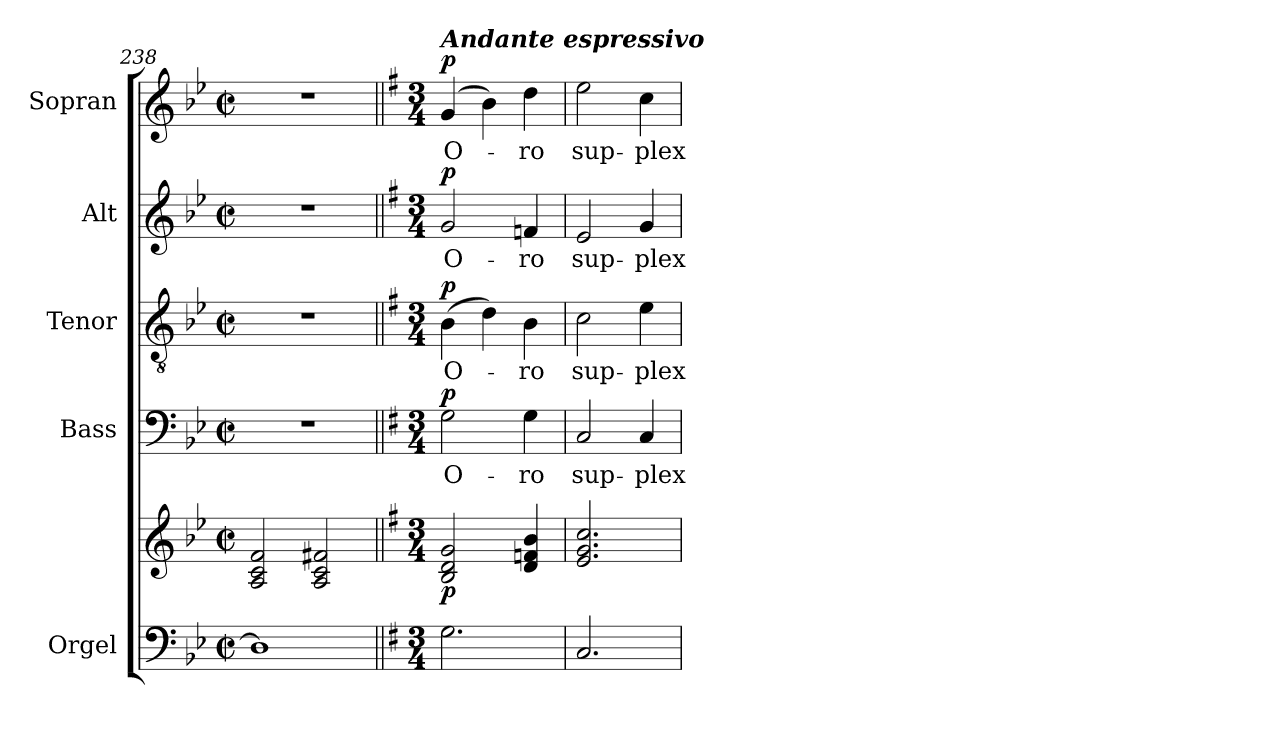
**kern	**kern	**dynam	**kern	**text	**dynam	**kern	**text	**dynam	**kern	**text	**dynam	**kern	**text	**dynam
*part5	*part5	*part5	*part4	*part4	*part4	*part3	*part3	*part3	*part2	*part2	*part2	*part1	*part1	*part1
*staff6	*staff5	*staff5/6	*staff4	*staff4	*staff4	*staff3	*staff3	*staff3	*staff2	*staff2	*staff2	*staff1	*staff1	*staff1
*I"Orgel	*	*	*I"Bass	*	*	*I"Tenor	*	*	*I"Alt	*	*	*I"Sopran	*	*
*I'Org.	*	*	*I'B.	*	*	*I'T.	*	*	*I'A.	*	*	*I'S.	*	*
*clefF4	*clefG2	*	*clefF4	*	*	*clefGv2	*	*	*clefG2	*	*	*clefG2	*	*
*k[b-e-]	*k[b-e-]	*	*k[b-e-]	*	*	*k[b-e-]	*	*	*k[b-e-]	*	*	*k[b-e-]	*	*
*B-:	*B-:	*	*B-:	*	*	*B-:	*	*	*B-:	*	*	*B-:	*	*
*M2/2	*M2/2	*	*M2/2	*	*	*M2/2	*	*	*M2/2	*	*	*M2/2	*	*
*met(c|)	*met(c|)	*	*met(c|)	*	*	*met(c|)	*	*	*met(c|)	*	*	*met(c|)	*	*
=238	=238	=238	=238	=238	=238	=238	=238	=238	=238	=238	=238	=238	=238	=238
1D]	2A/ 2c/ 2f/	.	1r	.	.	1r	.	.	1r	.	.	1r	.	.
.	2A/ 2c/ 2f#X/	.	.	.	.	.	.	.	.	.	.	.	.	.
=239||	=239||	=239||	=239||	=239||	=239||	=239||	=239||	=239||	=239||	=239||	=239||	=239||	=239||	=239||
*k[f#]	*k[f#]	*	*k[f#]	*	*	*k[f#]	*	*	*k[f#]	*	*	*k[f#]	*	*
*G:	*G:	*	*G:	*	*	*G:	*	*	*G:	*	*	*G:	*	*
*M3/4	*M3/4	*	*M3/4	*	*	*M3/4	*	*	*M3/4	*	*	*M3/4	*	*
!	!	!	!	!	!	!	!	!	!	!	!	!LO:TX:a:Bi:t=Andante espressivo	!	!
!	!	!LO:DY:b	!	!LO:LY:b	!LO:DY:a	!	!LO:LY:b	!LO:DY:a	!	!LO:LY:b	!LO:DY:a	!	!LO:LY:b	!LO:DY:a
2.G\	2B/ 2d/ 2g/	p	2G\	O-	p	(>4B\	O-	p	2g/	O-	p	(4g/	O-	p
.	.	.	.	.	.	4d\)	.	.	.	.	.	4b\)	.	.
!	!	!	!	!LO:LY:b	!	!	!LO:LY:b	!	!	!LO:LY:b	!	!	!LO:LY:b	!
.	4d/ 4fn/ 4b/	.	4G\	-ro	.	4B\	-ro	.	4fn/	-ro	.	4dd\	-ro	.
=240	=240	=240	=240	=240	=240	=240	=240	=240	=240	=240	=240	=240	=240	=240
!	!	!	!	!LO:LY:b	!	!	!LO:LY:b	!	!	!LO:LY:b	!	!	!LO:LY:b	!
2.C/	2.e/ 2.g/ 2.cc/	.	2C/	sup-	.	2c\	sup-	.	2e/	sup-	.	2ee\	sup-	.
!	!	!	!	!LO:LY:b	!	!	!LO:LY:b	!	!	!LO:LY:b	!	!	!LO:LY:b	!
.	.	.	4C/	-plex	.	4e\	-plex	.	4g/	-plex	.	4cc\	-plex	.
=	=	=	=	=	=	=	=	=	=	=	=	=	=	=
*-	*-	*-	*-	*-	*-	*-	*-	*-	*-	*-	*-	*-	*-	*-
